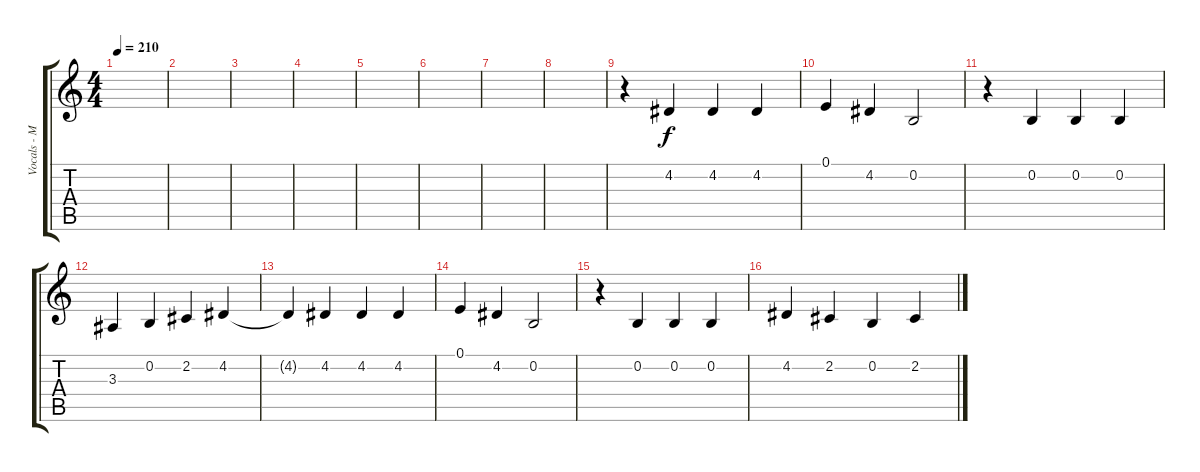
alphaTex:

\track ("Vocals - Mark Hoppus" "Vocals - M") {instrument tenorsax}
\staff {score tabs}
\tuning (E4 B3 G3 D3 A2 E2) {hide}
\ts (4 4)
\tempo 210
\clef g2
\ks c
|
|
|
|
|
|
|
|
r.4 4.2.4 4.2.4 4.2.4 |
0.1.4 4.2.4 0.2.2 |
r.4 0.2.4 0.2.4 0.2.4 |
3.3.4 0.2.4 2.2.4 4.2.4 |
4.2{t}.4 4.2.4 4.2.4 4.2.4 |
0.1.4 4.2.4 0.2.2 |
r.4 0.2.4 0.2.4 0.2.4 |
4.2.4 2.2.4 0.2.4 2.2.4
